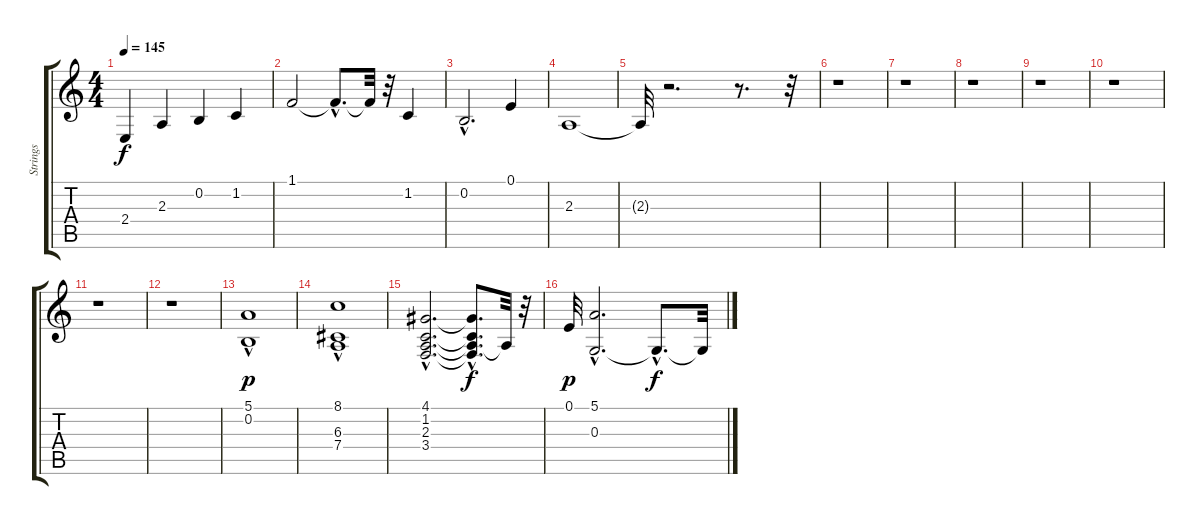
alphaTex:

\track ("Strings" "Strings") {instrument stringensemble1}
\staff {score tabs}
\tuning (E4 B3 G3 D3 A2 E2) {hide}
\ts (4 4)
\tempo 145
\clef g2
\ks c
2.4{t}.4{dy f} 2.3.4 0.2.4 1.2.4 |
1.1.2 1.1{hac t}.8{d} 1.1{t}.32 r.32 1.2.4 |
0.2{hac}.2{d} 0.1.4 |
2.3.1 |
2.3{t}.32 r.2{d} r.8{d} r.32 |
r.1 |
r.1 |
r.1 |
r.1 |
r.1 |
r.1 |
r.1 |
(5.1 0.2{hac}).1{dy p} |
(8.1{hac} 6.3{hac} 7.4).1 |
(4.1{hac} 1.2{hac} 2.3{hac} 3.4{hac}).2{d} (4.1{t} 1.2{hac t} 2.3{hac t} 3.4{hac t}).8{d dy f} 2.3{t}.32 r.32 |
0.1.32{dy p} (5.1 0.3{hac}).2{d} 0.3{hac t}.8{d dy f} 0.3{t}.32
